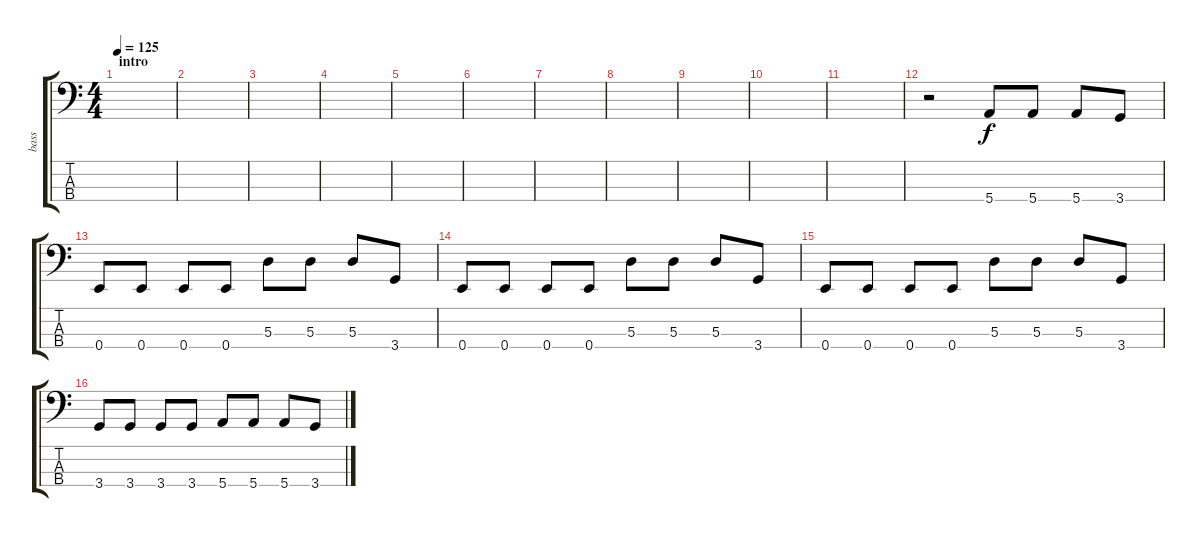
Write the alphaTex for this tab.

\track ("bass" "bass") {instrument electricbassfinger}
\staff {score tabs}
\tuning (G2 D2 A1 E1) {hide}
\ts (4 4)
\section ("" "intro")
\tempo 125
\clef f4
\ks c
|
|
|
|
|
|
|
|
|
|
|
r.2 5.4.8 5.4.8 5.4.8 3.4.8 |
0.4.8 0.4.8 0.4.8 0.4.8 5.3.8 5.3.8 5.3.8 3.4.8 |
0.4.8 0.4.8 0.4.8 0.4.8 5.3.8 5.3.8 5.3.8 3.4.8 |
0.4.8 0.4.8 0.4.8 0.4.8 5.3.8 5.3.8 5.3.8 3.4.8 |
3.4.8 3.4.8 3.4.8 3.4.8 5.4.8 5.4.8 5.4.8 3.4.8
